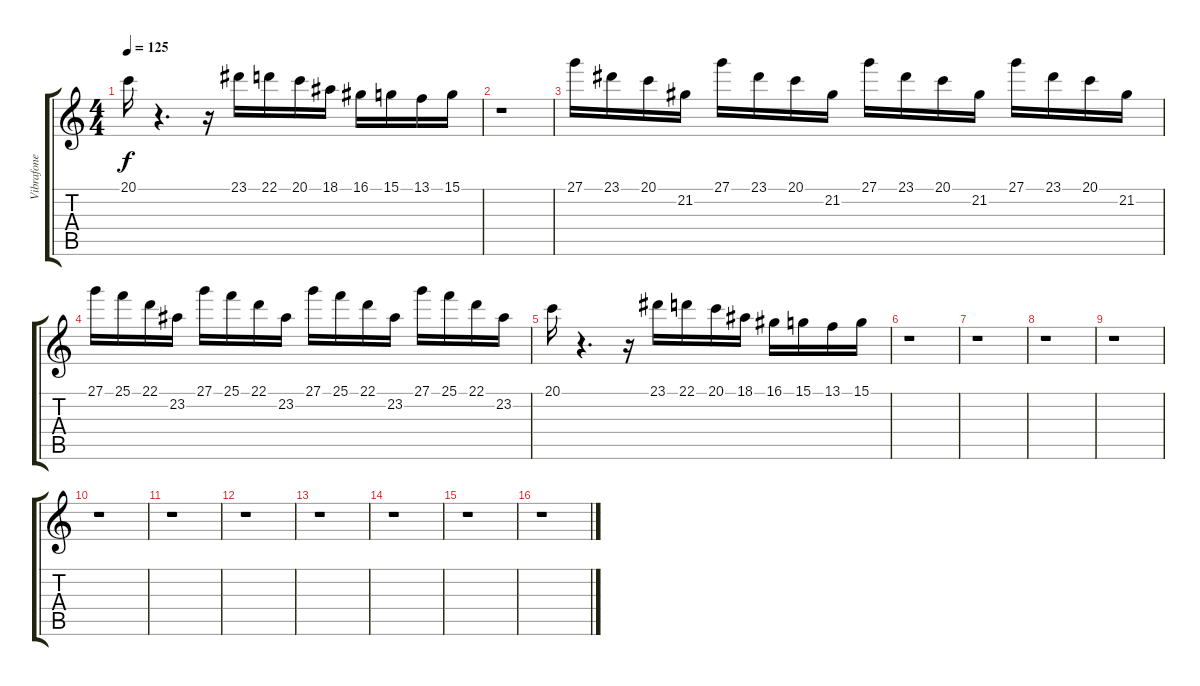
\track ("Vibrafone" "Vibrafone") {instrument vibraphone}
\staff {score tabs}
\tuning (E4 B3 G3 D3 A2 E2) {hide}
\ts (4 4)
\tempo 125
\clef g2
\ks c
20.1.16{dy f} r.4{d} r.16 23.1.16 22.1.16 20.1.16 18.1.16 16.1.16 15.1.16 13.1.16 15.1.16 |
r.1 |
27.1.16 23.1.16 20.1.16 21.2.16 27.1.16 23.1.16 20.1.16 21.2.16 27.1.16 23.1.16 20.1.16 21.2.16 27.1.16 23.1.16 20.1.16 21.2.16 |
27.1.16 25.1.16 22.1.16 23.2.16 27.1.16 25.1.16 22.1.16 23.2.16 27.1.16 25.1.16 22.1.16 23.2.16 27.1.16 25.1.16 22.1.16 23.2.16 |
20.1.16 r.4{d} r.16 23.1.16 22.1.16 20.1.16 18.1.16 16.1.16 15.1.16 13.1.16 15.1.16 |
r.1 |
r.1 |
r.1 |
r.1 |
r.1 |
r.1 |
r.1 |
r.1 |
r.1 |
r.1 |
r.1
